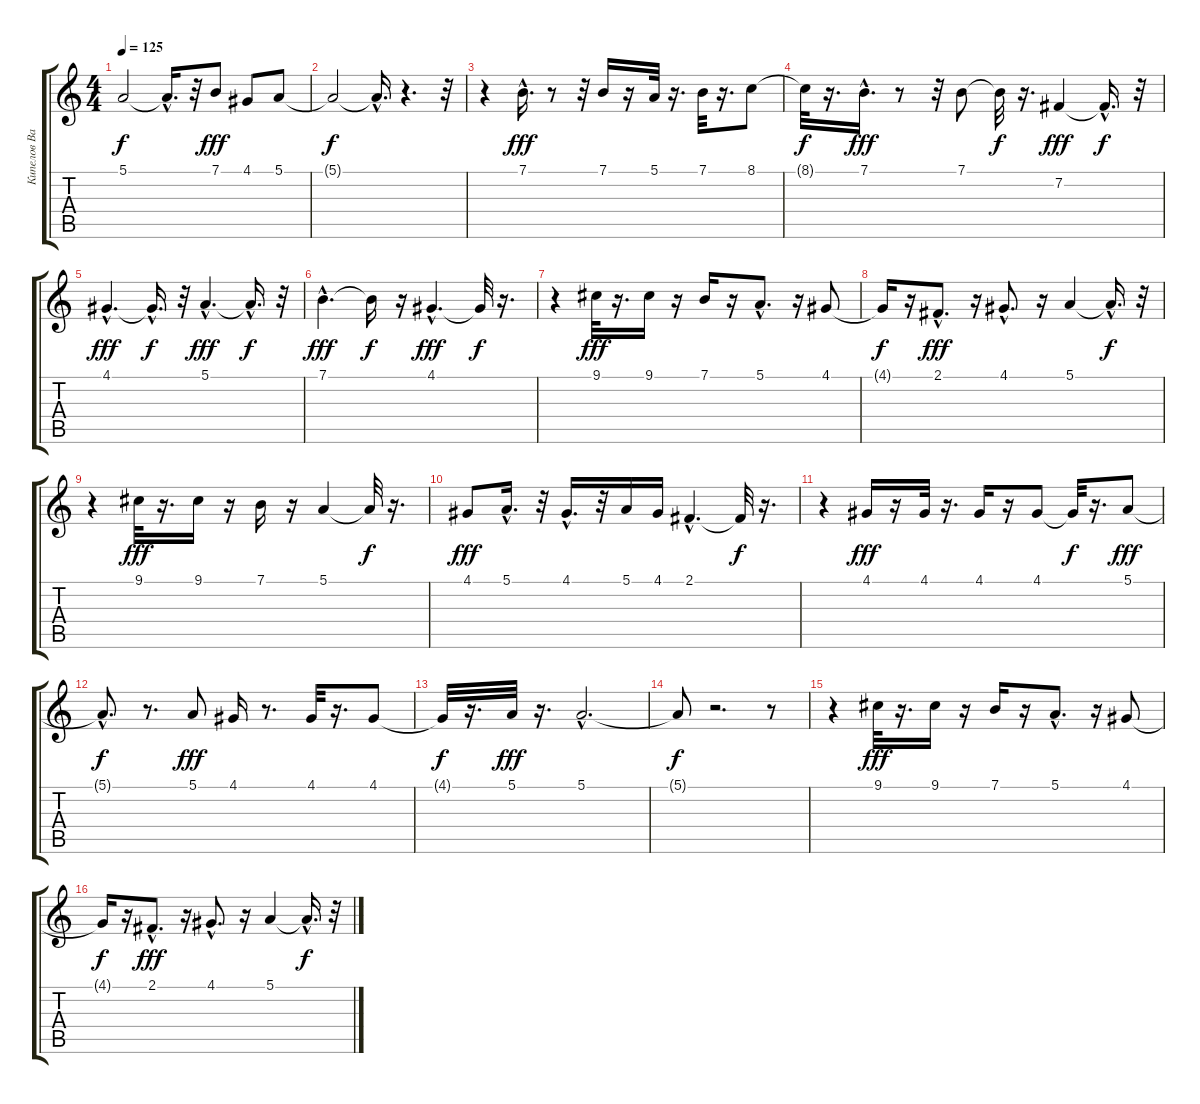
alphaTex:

\track ("Кипелов Валерий Александрович" "Кипелов Ва") {instrument fx5brightness}
\staff {score tabs}
\tuning (E4 B3 G3 D3 A2 E2) {hide}
\ts (4 4)
\tempo 125
\clef g2
\ks c
5.1{t}.2{dy f} 5.1{hac t}.16{d} r.32 7.1.8{dy fff} 4.1.8 5.1.8 |
5.1{t}.2{dy f} 5.1{hac t}.16{d} r.4{d} r.32 |
r.4 7.1{hac}.16{d dy fff} r.8 r.32 7.1.16 r.16 5.1.32 r.16{d} 7.1.32 r.16{d} 8.1.8 |
8.1{t}.32{dy f} r.16{d} 7.1{hac}.16{d dy fff} r.8 r.32 7.1.8 7.1{t}.32{dy f} r.16{d} 7.2.4{dy fff} 7.2{hac t}.16{d dy f} r.32 |
4.1{hac}.4{d dy fff} 4.1{hac t}.16{d dy f} r.32 5.1{hac}.4{d dy fff} 5.1{hac t}.16{d dy f} r.32 |
7.1{hac}.4{d dy fff} 7.1{t}.16{dy f} r.16 4.1{hac}.4{d dy fff} 4.1{t}.32{dy f} r.16{d} |
r.4 9.1.32{dy fff} r.16{d} 9.1.16 r.16 7.1.16 r.16 5.1{hac}.8{d} r.16 4.1.8 |
4.1{t}.16{dy f} r.16 2.1{hac}.8{d dy fff} r.16 4.1{hac}.8{d} r.16 5.1.4 5.1{hac t}.16{d dy f} r.32 |
r.4 9.1.32{dy fff} r.16{d} 9.1.16 r.16 7.1.16 r.16 5.1.4 5.1{t}.32{dy f} r.16{d} |
4.1.8{dy fff} 5.1{hac}.16{d} r.32 4.1{hac}.16{d} r.32 5.1.16 4.1.16 2.1{hac}.4{d} 2.1{t}.32{dy f} r.16{d} |
r.4 4.1.16{dy fff} r.16 4.1.32 r.16{d} 4.1.16 r.16 4.1.8 4.1{t}.32{dy f} r.16{d} 5.1.8{dy fff} |
5.1{hac t}.8{d dy f} r.8{d} 5.1.8{dy fff} 4.1.16 r.8{d} 4.1.32 r.16{d} 4.1.8 |
4.1{t}.32{dy f} r.16{d} 5.1.32{dy fff} r.16{d} 5.1{hac}.2{d} |
5.1{t}.8{dy f} r.2{d} r.8 |
r.4 9.1.32{dy fff} r.16{d} 9.1.16 r.16 7.1.16 r.16 5.1{hac}.8{d} r.16 4.1.8 |
4.1{t}.16{dy f} r.16 2.1{hac}.8{d dy fff} r.16 4.1{hac}.8{d} r.16 5.1.4 5.1{hac t}.16{d dy f} r.32
